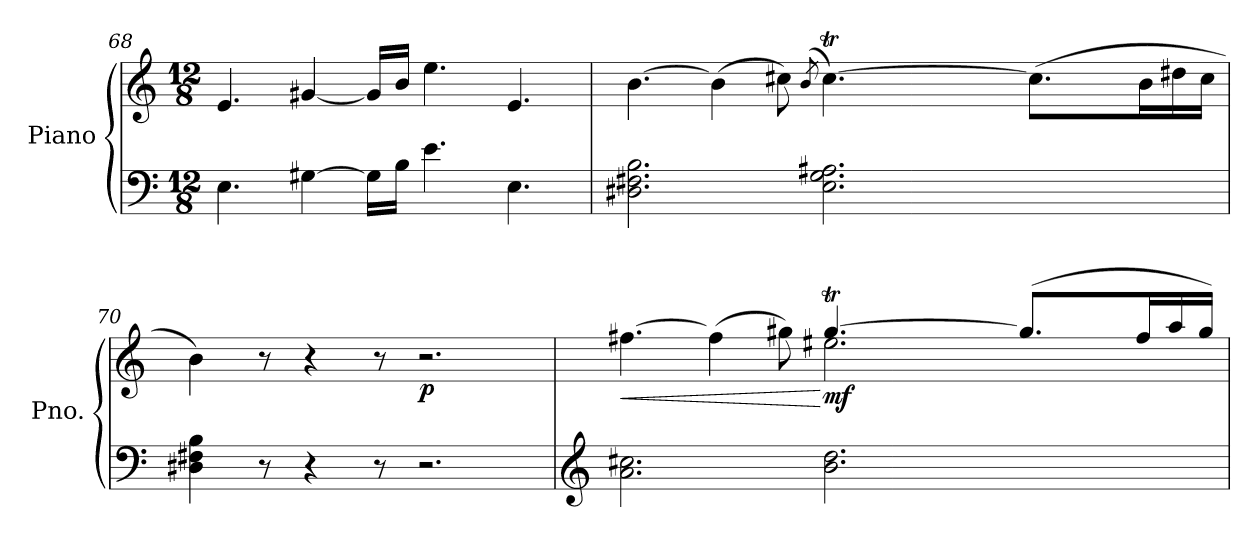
**kern	**kern	**dynam
*part1	*part1	*part1
*staff2	*staff1	*staff1/2
*I"Piano	*	*
*I'Pno.	*	*
*clefF4	*clefG2	*
*k[]	*k[]	*
*M12/8	*M12/8	*
=68	=68	=68
4.E\	4.e/	.
[4G#X\	[4g#X/	.
16G#\LL]	16g#/LL]	.
16B\JJ	16b/JJ	.
4.e\	4.ee\	.
4.E\	4.e/	.
=69	=69	=69
*	*^	*
2.D#X\ 2.F#X\ 2.B\	[4.b\	2.ryy	.
.	(4b\]	.	.
.	8cc#X\)	.	.
.	(8qb/	.	.
!	!	!LO:N:vis=16	!
2.E\ 2.G\ 2.A#X\	[4.cc#t\)	1920%107byy	.
!	!	!LO:N:vis=16	!
.	.	1920%107cc#yy	.
!	!	!LO:N:vis=16	!
.	.	1920%107dd#Xyy	.
!	!	!LO:N:vis=16	!
.	.	1920%107cc#yy	.
!	!	!LO:N:vis=16	!
.	.	1920%107dd#yy	.
!	!	!LO:N:vis=16	!
.	.	1920%107cc#yy	.
!	!	!LO:N:vis=16	!
.	.	1920%107dd#yy	.
.	(8.cc#\L]	.	.
!	!	!LO:N:vis=16	!
.	.	1920%107cc#yy	.
.	.	[240%13dd#yy	.
.	.	16cc#yy	.
.	16bTTT\L	640dd#yy]	.
.	.	640%119ryy	.
.	16dd#X\	.	.
.	16cc#\JJ	.	.
*	*v	*v	*
!!LO:LB:g=z
=70	=70	=70
4D#X\ 4F#X\ 4B\	4b\)	.
8r	8r	.
4r	4r	.
8r	8r	.
!	!	!LO:DY:b
2.r	2.r	p
=71	=71	=71
*clefG2	*	*
!	!	!LO:HP:b
*	*^	*
*	*	*^	*
2.a\ 2.cc#X\	[4.ff#X\	2.ryy	2.ryy	<
.	(>4ff#\]	.	.	.
.	8gg#X\)	.	.	.
!	!	!	!LO:N:vis=16	!LO:DY:n=1:b
2.b\ 2.dd\	[4.gg#t/	2.ee#X\	1920%107aayy	[ mf
!	!	!	!LO:N:vis=16	!
.	.	.	1920%107gg#yy	.
!	!	!	!LO:N:vis=16	!
.	.	.	1920%107aayy	.
!	!	!	!LO:N:vis=16	!
.	.	.	1920%107gg#yy	.
!	!	!	!LO:N:vis=16	!
.	.	.	1920%107aayy	.
!	!	!	!LO:N:vis=16	!
.	.	.	1920%107gg#yy	.
!	!	!	!LO:N:vis=16	!
.	.	.	1920%107aayy	.
.	(8.gg#/L]	.	.	.
!	!	!	!LO:N:vis=16	!
.	.	.	1920%107gg#yy	.
.	.	.	[240%13aayy	.
.	.	.	16gg#yy	.
.	16ff#TTT/L	.	640aayy]	.
.	.	.	640%119ryy	.
.	16aa/	.	.	.
.	16gg#/JJ)	.	.	.
*	*v	*v	*v	*
=	=	=
*-	*-	*-
